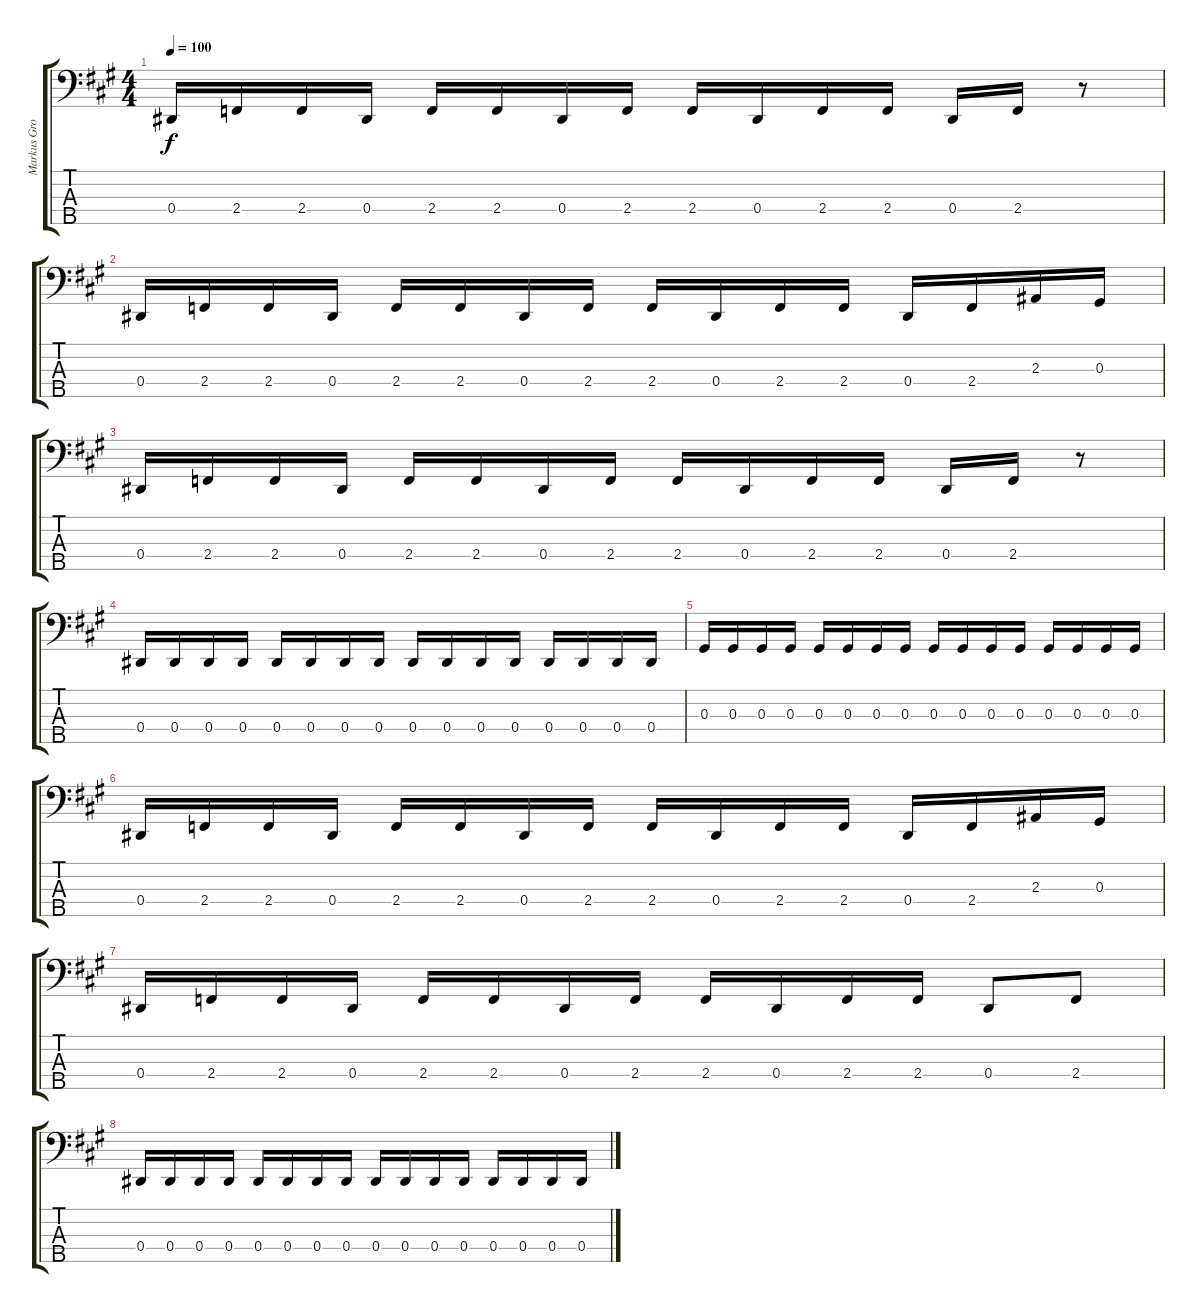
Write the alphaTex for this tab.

\track ("Markus Grosskopf" "Markus Gro") {instrument electricbassfinger}
\staff {score tabs}
\tuning (Gb2 Db2 Ab1 Eb1 Bb0) {hide}
\ts (4 4)
\tempo 100
\clef f4
\ks f#minor
0.4.16{dy f} 2.4.16 2.4.16 0.4.16 2.4.16 2.4.16 0.4.16 2.4.16 2.4.16 0.4.16 2.4.16 2.4.16 0.4.16 2.4.16 r.8 |
0.4.16 2.4.16 2.4.16 0.4.16 2.4.16 2.4.16 0.4.16 2.4.16 2.4.16 0.4.16 2.4.16 2.4.16 0.4.16 2.4.16 2.3.16 0.3.16 |
0.4.16 2.4.16 2.4.16 0.4.16 2.4.16 2.4.16 0.4.16 2.4.16 2.4.16 0.4.16 2.4.16 2.4.16 0.4.16 2.4.16 r.8 |
0.4.16 0.4.16 0.4.16 0.4.16 0.4.16 0.4.16 0.4.16 0.4.16 0.4.16 0.4.16 0.4.16 0.4.16 0.4.16 0.4.16 0.4.16 0.4.16 |
0.3.16 0.3.16 0.3.16 0.3.16 0.3.16 0.3.16 0.3.16 0.3.16 0.3.16 0.3.16 0.3.16 0.3.16 0.3.16 0.3.16 0.3.16 0.3.16 |
0.4.16 2.4.16 2.4.16 0.4.16 2.4.16 2.4.16 0.4.16 2.4.16 2.4.16 0.4.16 2.4.16 2.4.16 0.4.16 2.4.16 2.3.16 0.3.16 |
0.4.16 2.4.16 2.4.16 0.4.16 2.4.16 2.4.16 0.4.16 2.4.16 2.4.16 0.4.16 2.4.16 2.4.16 0.4.8 2.4.8 |
0.4.16 0.4.16 0.4.16 0.4.16 0.4.16 0.4.16 0.4.16 0.4.16 0.4.16 0.4.16 0.4.16 0.4.16 0.4.16 0.4.16 0.4.16 0.4.16
